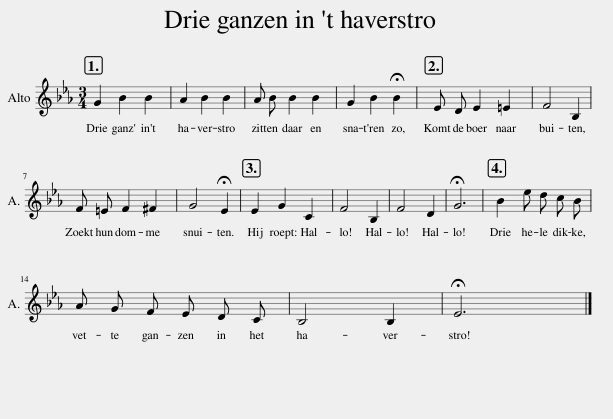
X:1
L:1/8
M:3/4
I:linebreak $
K:Eb
V:1 treble
V:1
 G2 B2 B2 | A2 B2 B2 | A B B2 B2 | G2 B2 !fermata!B2 | E D E2 =E2 | %5
 F4 B,2 |$ F =E F2 ^F2 | G4 !fermata!E2 | E2 G2 C2 | F4 B,2 | %10
 F4 D2 | !fermata!G6 | B2 e d c B |$ A G F E D C | B,4 B,2 | %15
 !fermata!E6 |] %16
